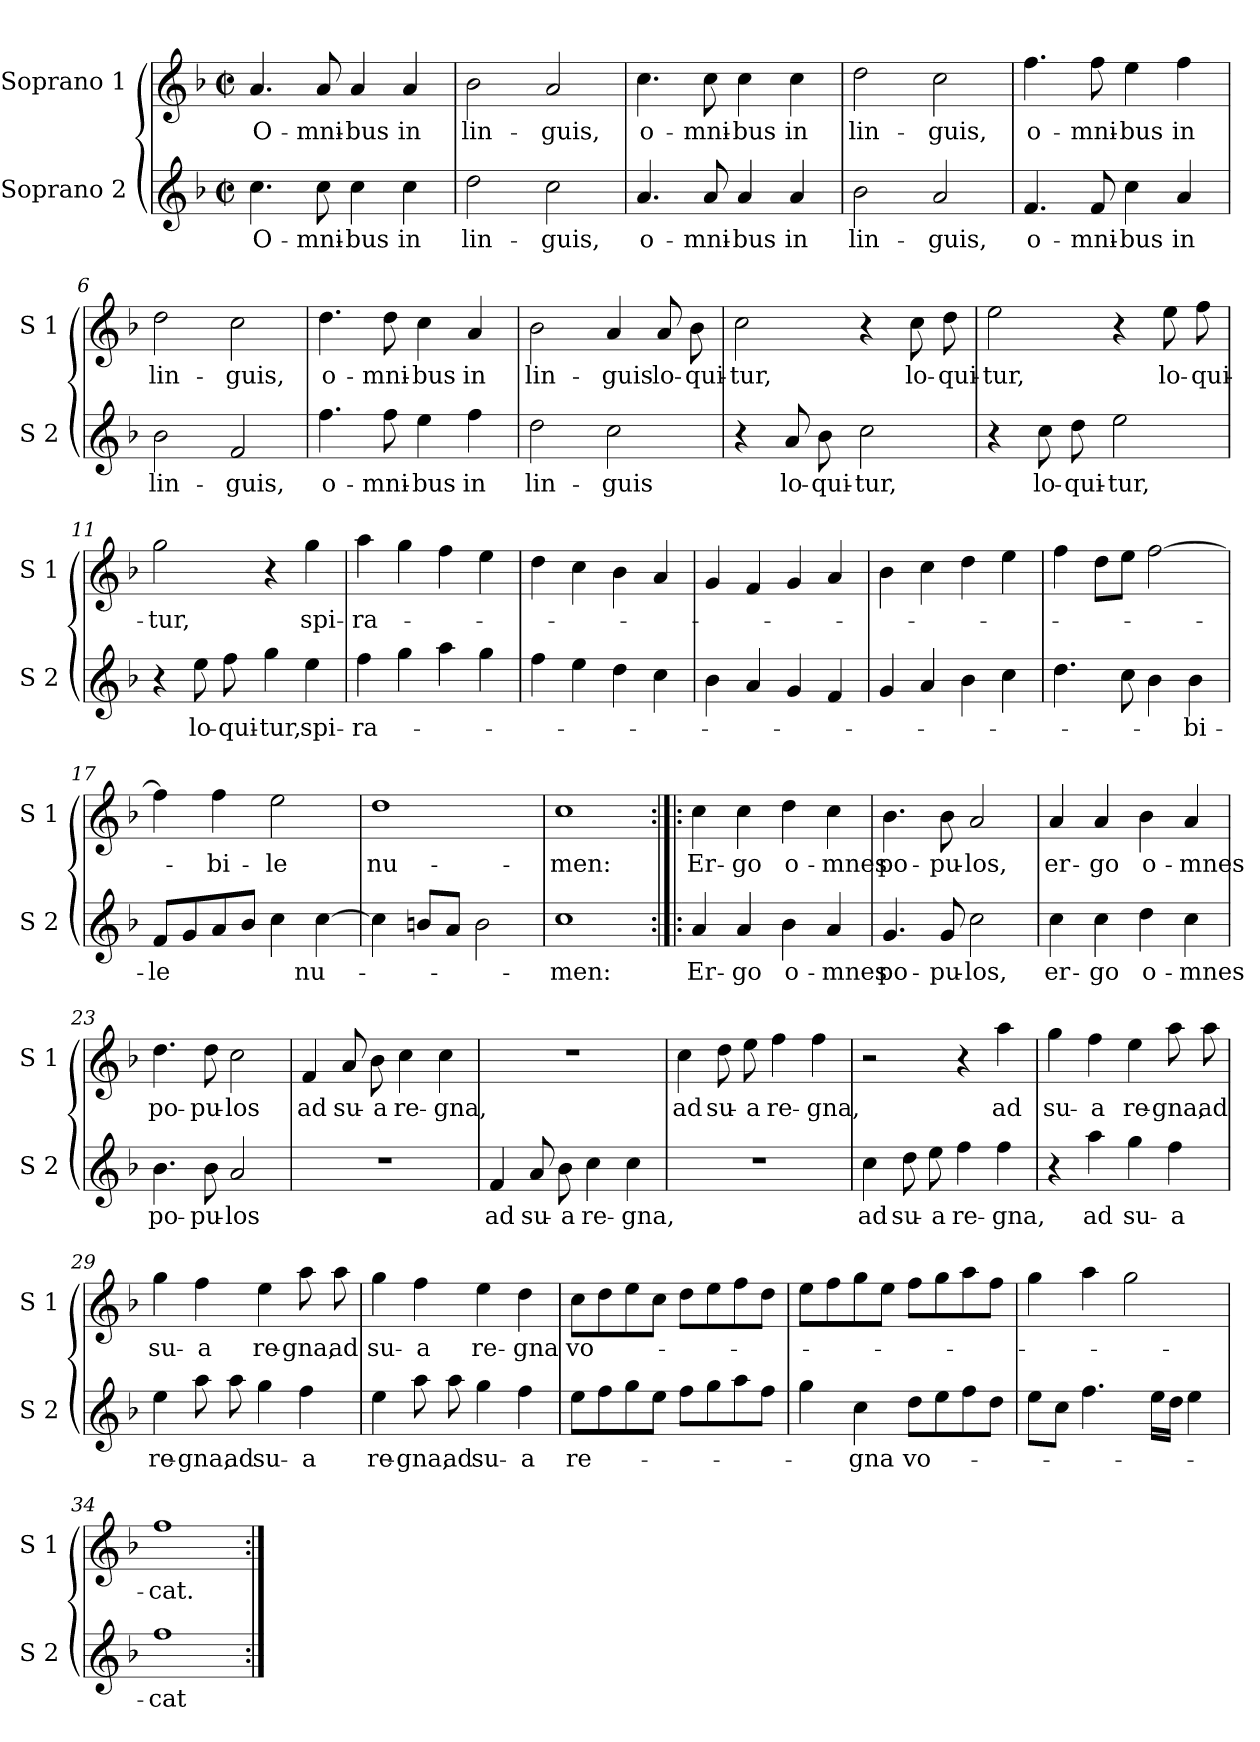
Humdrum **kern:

**kern	**text	**kern	**text
*part2	*part2	*part1	*part1
*staff2	*staff2	*staff1	*staff1
*I"Soprano 2	*	*I"Soprano 1	*
*I'S 2	*	*I'S 1	*
*clefG2	*	*clefG2	*
*k[b-]	*	*k[b-]	*
*F:	*	*F:	*
*M2/2	*	*M2/2	*
*met(c|)	*	*met(c|)	*
=1	=1	=1	=1
!	!LO:LY:b	!	!LO:LY:b
4.cc\	O-	4.a/	O-
!	!LO:LY:b	!	!LO:LY:b
8cc\	-mni-	8a/	-mni-
!	!LO:LY:b	!	!LO:LY:b
4cc\	-bus	4a/	-bus
!	!LO:LY:b	!	!LO:LY:b
4cc\	in	4a/	in
=2	=2	=2	=2
!	!LO:LY:b	!	!LO:LY:b
2dd\	lin-	2b-\	lin-
!	!LO:LY:b	!	!LO:LY:b
2cc\	-guis,	2a/	-guis,
=3	=3	=3	=3
!	!LO:LY:b	!	!LO:LY:b
4.a/	o-	4.cc\	o-
!	!LO:LY:b	!	!LO:LY:b
8a/	-mni-	8cc\	-mni-
!	!LO:LY:b	!	!LO:LY:b
4a/	-bus	4cc\	-bus
!	!LO:LY:b	!	!LO:LY:b
4a/	in	4cc\	in
=4	=4	=4	=4
!	!LO:LY:b	!	!LO:LY:b
2b-\	lin-	2dd\	lin-
!	!LO:LY:b	!	!LO:LY:b
2a/	-guis,	2cc\	-guis,
!!LO:LB:g=z
=5	=5	=5	=5
!	!LO:LY:b	!	!LO:LY:b
4.f/	o-	4.ff\	o-
!	!LO:LY:b	!	!LO:LY:b
8f/	-mni-	8ff\	-mni-
!	!LO:LY:b	!	!LO:LY:b
4cc\	-bus	4ee\	-bus
!	!LO:LY:b	!	!LO:LY:b
4a/	in	4ff\	in
=6	=6	=6	=6
!	!LO:LY:b	!	!LO:LY:b
2b-\	lin-	2dd\	lin-
!	!LO:LY:b	!	!LO:LY:b
2f/	-guis,	2cc\	-guis,
=7	=7	=7	=7
!	!LO:LY:b	!	!LO:LY:b
4.ff\	o-	4.dd\	o-
!	!LO:LY:b	!	!LO:LY:b
8ff\	-mni-	8dd\	-mni-
!	!LO:LY:b	!	!LO:LY:b
4ee\	-bus	4cc\	-bus
!	!LO:LY:b	!	!LO:LY:b
4ff\	in	4a/	in
=8	=8	=8	=8
!	!LO:LY:b	!	!LO:LY:b
2dd\	lin-	2b-\	lin-
!	!LO:LY:b	!	!LO:LY:b
2cc\	-guis	4a/	-guis
!	!	!	!LO:LY:b
.	.	8a/	lo-
!	!	!	!LO:LY:b
.	.	8b-\	-qui-
=9	=9	=9	=9
!	!	!	!LO:LY:b
4r	.	2cc\	-tur,
!	!LO:LY:b	!	!
8a/	lo-	.	.
!	!LO:LY:b	!	!
8b-\	-qui-	.	.
!	!LO:LY:b	!	!
2cc\	-tur,	4r	.
!	!	!	!LO:LY:b
.	.	8cc\	lo-
!	!	!	!LO:LY:b
.	.	8dd\	-qui-
!!LO:LB:g=z
=10	=10	=10	=10
!	!	!	!LO:LY:b
4r	.	2ee\	-tur,
!	!LO:LY:b	!	!
8cc\	lo-	.	.
!	!LO:LY:b	!	!
8dd\	-qui-	.	.
!	!LO:LY:b	!	!
2ee\	-tur,	4r	.
!	!	!	!LO:LY:b
.	.	8ee\	lo-
!	!	!	!LO:LY:b
.	.	8ff\	-qui-
=11	=11	=11	=11
!	!	!	!LO:LY:b
4r	.	2gg\	-tur,
!	!LO:LY:b	!	!
8ee\	lo-	.	.
!	!LO:LY:b	!	!
8ff\	-qui-	.	.
!	!LO:LY:b	!	!
4gg\	-tur,	4r	.
!	!LO:LY:b	!	!LO:LY:b
4ee\	spi-	4gg\	spi-
=12	=12	=12	=12
!	!LO:LY:b	!	!LO:LY:b
4ff\	-ra-	4aa\	-ra-
4gg\	.	4gg\	.
4aa\	.	4ff\	.
4gg\	.	4ee\	.
=13	=13	=13	=13
4ff\	.	4dd\	.
4ee\	.	4cc\	.
4dd\	.	4b-\	.
4cc\	.	4a/	.
=14	=14	=14	=14
4b-\	.	4g/	.
4a/	.	4f/	.
4g/	.	4g/	.
4f/	.	4a/	.
!!LO:LB:g=z
=15	=15	=15	=15
4g/	.	4b-\	.
4a/	.	4cc\	.
4b-\	.	4dd\	.
4cc\	.	4ee\	.
=16	=16	=16	=16
4.dd\	.	4ff\	.
.	.	8dd\L	.
8cc\	.	8ee\J	.
4b-\	.	[2ff\	.
!	!LO:LY:b	!	!
4b-\	-bi-	.	.
=17	=17	=17	=17
!	!LO:LY:b	!	!
8f/L	-le	4ff\]	.
8g/	.	.	.
!	!	!	!LO:LY:b
8a/	.	4ff\	-bi-
8b-/J	.	.	.
!	!	!	!LO:LY:b
4cc\	.	2ee\	-le
!	!LO:LY:b	!	!
[4cc\	nu-	.	.
=18	=18	=18	=18
!	!	!	!LO:LY:b
4cc\]	.	1dd	nu-
8bn/L	.	.	.
8a/J	.	.	.
2b\	.	.	.
=19	=19	=19	=19
!	!LO:LY:b	!	!LO:LY:b
1cc	-men:	1cc	-men:
!!LO:PB:g=z
=20:|!|:	=20:|!|:	=20:|!|:	=20:|!|:
!	!LO:LY:b	!	!LO:LY:b
4a/	Er-	4cc\	Er-
!	!LO:LY:b	!	!LO:LY:b
4a/	-go	4cc\	-go
!	!LO:LY:b	!	!LO:LY:b
4b-\	o-	4dd\	o-
!	!LO:LY:b	!	!LO:LY:b
4a/	-mnes	4cc\	-mnes
=21	=21	=21	=21
!	!LO:LY:b	!	!LO:LY:b
4.g/	po-	4.b-\	po-
!	!LO:LY:b	!	!LO:LY:b
8g/	-pu-	8b-\	-pu-
!	!LO:LY:b	!	!LO:LY:b
2cc\	-los,	2a/	-los,
=22	=22	=22	=22
!	!LO:LY:b	!	!LO:LY:b
4cc\	er-	4a/	er-
!	!LO:LY:b	!	!LO:LY:b
4cc\	-go	4a/	-go
!	!LO:LY:b	!	!LO:LY:b
4dd\	o-	4b-\	o-
!	!LO:LY:b	!	!LO:LY:b
4cc\	-mnes	4a/	-mnes
=23	=23	=23	=23
!	!LO:LY:b	!	!LO:LY:b
4.b-\	po-	4.dd\	po-
!	!LO:LY:b	!	!LO:LY:b
8b-\	-pu-	8dd\	-pu-
!	!LO:LY:b	!	!LO:LY:b
2a/	-los	2cc\	-los
=24	=24	=24	=24
!	!	!	!LO:LY:b
1r	.	4f/	ad
!	!	!	!LO:LY:b
.	.	8a/	su-
!	!	!	!LO:LY:b
.	.	8b-\	-a
!	!	!	!LO:LY:b
.	.	4cc\	re-
!	!	!	!LO:LY:b
.	.	4cc\	-gna,
!!LO:LB:g=z
=25	=25	=25	=25
!	!LO:LY:b	!	!
4f/	ad	1r	.
!	!LO:LY:b	!	!
8a/	su-	.	.
!	!LO:LY:b	!	!
8b-\	-a	.	.
!	!LO:LY:b	!	!
4cc\	re-	.	.
!	!LO:LY:b	!	!
4cc\	-gna,	.	.
=26	=26	=26	=26
!	!	!	!LO:LY:b
1r	.	4cc\	ad
!	!	!	!LO:LY:b
.	.	8dd\	su-
!	!	!	!LO:LY:b
.	.	8ee\	-a
!	!	!	!LO:LY:b
.	.	4ff\	re-
!	!	!	!LO:LY:b
.	.	4ff\	-gna,
=27	=27	=27	=27
!	!LO:LY:b	!	!
4cc\	ad	2r	.
!	!LO:LY:b	!	!
8dd\	su-	.	.
!	!LO:LY:b	!	!
8ee\	-a	.	.
!	!LO:LY:b	!	!
4ff\	re-	4r	.
!	!LO:LY:b	!	!LO:LY:b
4ff\	-gna,	4aa\	ad
=28	=28	=28	=28
!	!	!	!LO:LY:b
4r	.	4gg\	su-
!	!LO:LY:b	!	!LO:LY:b
4aa\	ad	4ff\	-a
!	!LO:LY:b	!	!LO:LY:b
4gg\	su-	4ee\	re-
!	!LO:LY:b	!	!LO:LY:b
4ff\	-a	8aa\	-gna,
!	!	!	!LO:LY:b
.	.	8aa\	ad
=29	=29	=29	=29
!	!LO:LY:b	!	!LO:LY:b
4ee\	re-	4gg\	su-
!	!LO:LY:b	!	!LO:LY:b
8aa\	-gna,	4ff\	-a
!	!LO:LY:b	!	!
8aa\	ad	.	.
!	!LO:LY:b	!	!LO:LY:b
4gg\	su-	4ee\	re-
!	!LO:LY:b	!	!LO:LY:b
4ff\	-a	8aa\	-gna,
!	!	!	!LO:LY:b
.	.	8aa\	ad
!!LO:LB:g=z
=30	=30	=30	=30
!	!LO:LY:b	!	!LO:LY:b
4ee\	re-	4gg\	su-
!	!LO:LY:b	!	!LO:LY:b
8aa\	-gna,	4ff\	-a
!	!LO:LY:b	!	!
8aa\	ad	.	.
!	!LO:LY:b	!	!LO:LY:b
4gg\	su-	4ee\	re-
!	!LO:LY:b	!	!LO:LY:b
4ff\	-a	4dd\	-gna
=31	=31	=31	=31
!	!LO:LY:b	!	!LO:LY:b
8ee\L	re-	8cc\L	vo-
8ff\	.	8dd\	.
8gg\	.	8ee\	.
8ee\J	.	8cc\J	.
8ff\L	.	8dd\L	.
8gg\	.	8ee\	.
8aa\	.	8ff\	.
8ff\J	.	8dd\J	.
=32	=32	=32	=32
4gg\	.	8ee\L	.
.	.	8ff\	.
!	!LO:LY:b	!	!
4cc\	-gna	8gg\	.
.	.	8ee\J	.
!	!LO:LY:b	!	!
8dd\L	vo-	8ff\L	.
8ee\	.	8gg\	.
8ff\	.	8aa\	.
8dd\J	.	8ff\J	.
=33	=33	=33	=33
8ee\L	.	4gg\	.
8cc\J	.	.	.
4.ff\	.	4aa\	.
.	.	2gg\	.
16ee\LL	.	.	.
16dd\JJ	.	.	.
4ee\	.	.	.
=34	=34	=34	=34
!	!LO:LY:b	!	!LO:LY:b
1ff	-cat	1ff	-cat.
=:|!	=:|!	=:|!	=:|!
*-	*-	*-	*-
